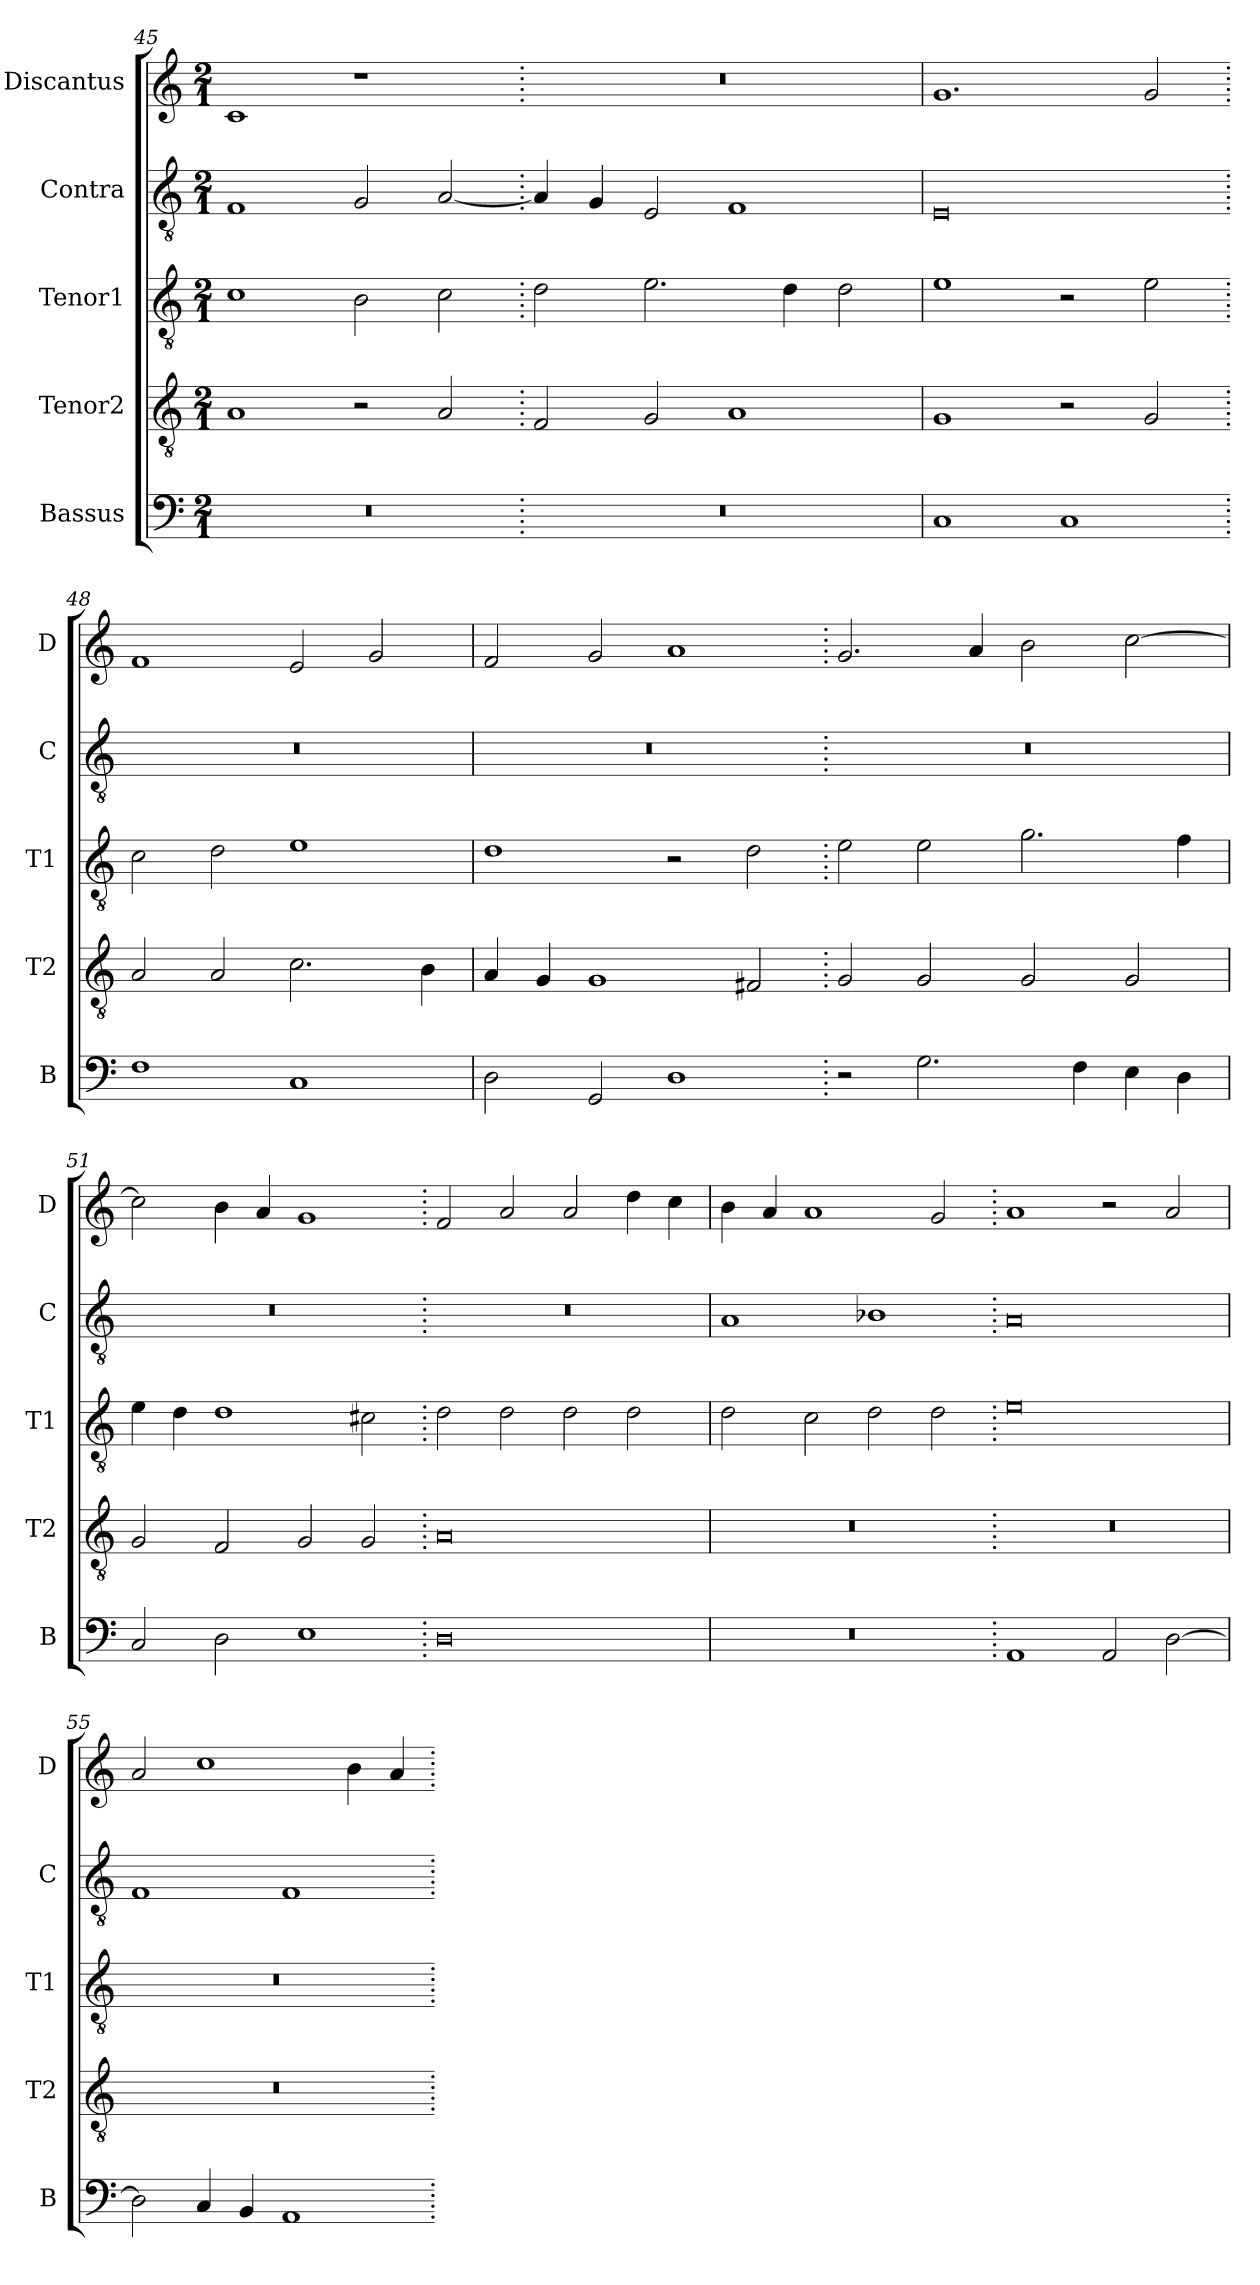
**kern	**kern	**kern	**kern	**kern
*part5	*part4	*part3	*part2	*part1
*staff5	*staff4	*staff3	*staff2	*staff1
*I"Bassus	*I"Tenor2	*I"Tenor1	*I"Contra	*I"Discantus
*I'B	*I'T2	*I'T1	*I'C	*I'D
*clefF4	*clefGv2	*clefGv2	*clefGv2	*clefG2
*k[]	*k[]	*k[]	*k[]	*k[]
*M2/1	*M2/1	*M2/1	*M2/1	*M2/1
=45	=45	=45	=45	=45
0r	1A	1c	1F	1c
.	2r	2B\	2G/	1r
.	2A/	2c\	[2A/	.
=46.	=46.	=46.	=46.	=46.
0r	2F/	2d\	4A/]	0r
.	.	.	4G/	.
.	2G/	2.e\	2E/	.
.	1A	.	1F	.
.	.	4d\	.	.
.	.	2d\	.	.
=47	=47	=47	=47	=47
1C	1G	1e	0E	1.g
1C	2r	2r	.	.
.	2G/	2e\	.	2g/
=48.	=48.	=48.	=48.	=48.
1F	2A/	2c\	0r	1f
.	2A/	2d\	.	.
1C	2.c\	1e	.	2e/
.	.	.	.	2g/
.	4B\	.	.	.
=49	=49	=49	=49	=49
2D\	4A/	1d	0r	2f/
.	4G/	.	.	.
2GG/	1G	.	.	2g/
1D	.	2r	.	1a
.	2F#X/	2d\	.	.
=50.	=50.	=50.	=50.	=50.
2r	2G/	2e\	0r	2.g/
2.G\	2G/	2e\	.	.
.	.	.	.	4a/
.	2G/	2.g\	.	2b\
4F\	.	.	.	.
4E\	2G/	.	.	[2cc\
4D\	.	4f\	.	.
=51	=51	=51	=51	=51
2C/	2G/	4e\	0r	2cc\]
.	.	4d\	.	.
2D\	2F/	1d	.	4b\
.	.	.	.	4a/
1E	2G/	.	.	1g
.	2G/	2c#X\	.	.
=52.	=52.	=52.	=52.	=52.
0D	0A	2d\	0r	2f/
.	.	2d\	.	2a/
.	.	2d\	.	2a/
.	.	2d\	.	4dd\
.	.	.	.	4cc\
=53	=53	=53	=53	=53
0r	0r	2d\	1A	4b\
.	.	.	.	4a/
.	.	2c\	.	1a
.	.	2d\	1B-X	.
.	.	2d\	.	2g/
=54.	=54.	=54.	=54.	=54.
1AA	0r	0e	0A	1a
2AA/	.	.	.	2r
[2D\	.	.	.	2a/
=55	=55	=55	=55	=55
2D\]	0r	0r	1F	2a/
4C/	.	.	.	1cc
4BB/	.	.	.	.
1AA	.	.	1F	.
.	.	.	.	4b\
.	.	.	.	4a/
=.	=.	=.	=.	=.
*-	*-	*-	*-	*-
